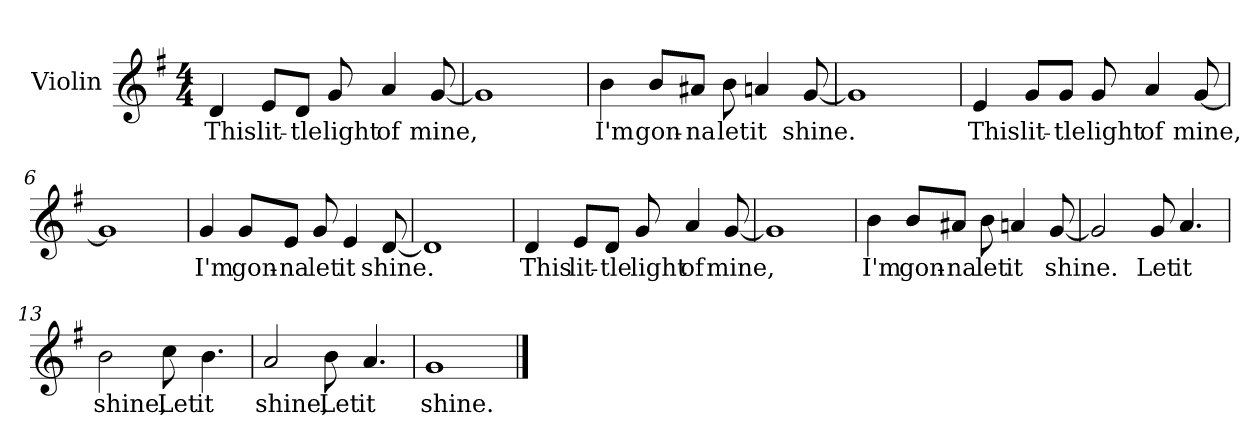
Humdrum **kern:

**kern	**text
*part1	*part1
*staff1	*staff1
*I"Violin	*
*I'Vln	*
*clefG2	*
*k[f#]	*
*G:	*
*M4/4	*
=1	=1
4d/	This
8e/L	lit-
8d/J	-tle
8g/	light
4a/	of
[8g/	mine,
=2	=2
1g]	.
=3	=3
4b\	I'm
8b/L	gon-
8a#X/J	-na
8b\	let
4an/	it
[8g/	shine.
=4	=4
1g]	.
!!LO:LB:g=z
=5	=5
4e/	This
8g/L	lit-
8g/J	-tle
8g/	light
4a/	of
[8g/	mine,
=6	=6
1g]	.
=7	=7
4g/	I'm
8g/L	gon-
8e/J	-na
8g/	let
4e/	it
[8d/	shine.
=8	=8
1d]	.
=9	=9
4d/	This
8e/L	lit-
8d/J	-tle
8g/	light
4a/	of
[8g/	mine,
=10	=10
1g]	.
!!LO:LB:g=z
=11	=11
4b\	I'm
8b/L	gon-
8a#X/J	-na
8b\	let
4an/	it
[8g/	shine.
=12	=12
2g/]	.
8g/	Let
4.a/	it
=13	=13
2b\	shine,
8cc\	Let
4.b\	it
=14	=14
2a/	shine,
8b\	Let
4.a/	it
=15	=15
1g	shine.
==	==
*-	*-
